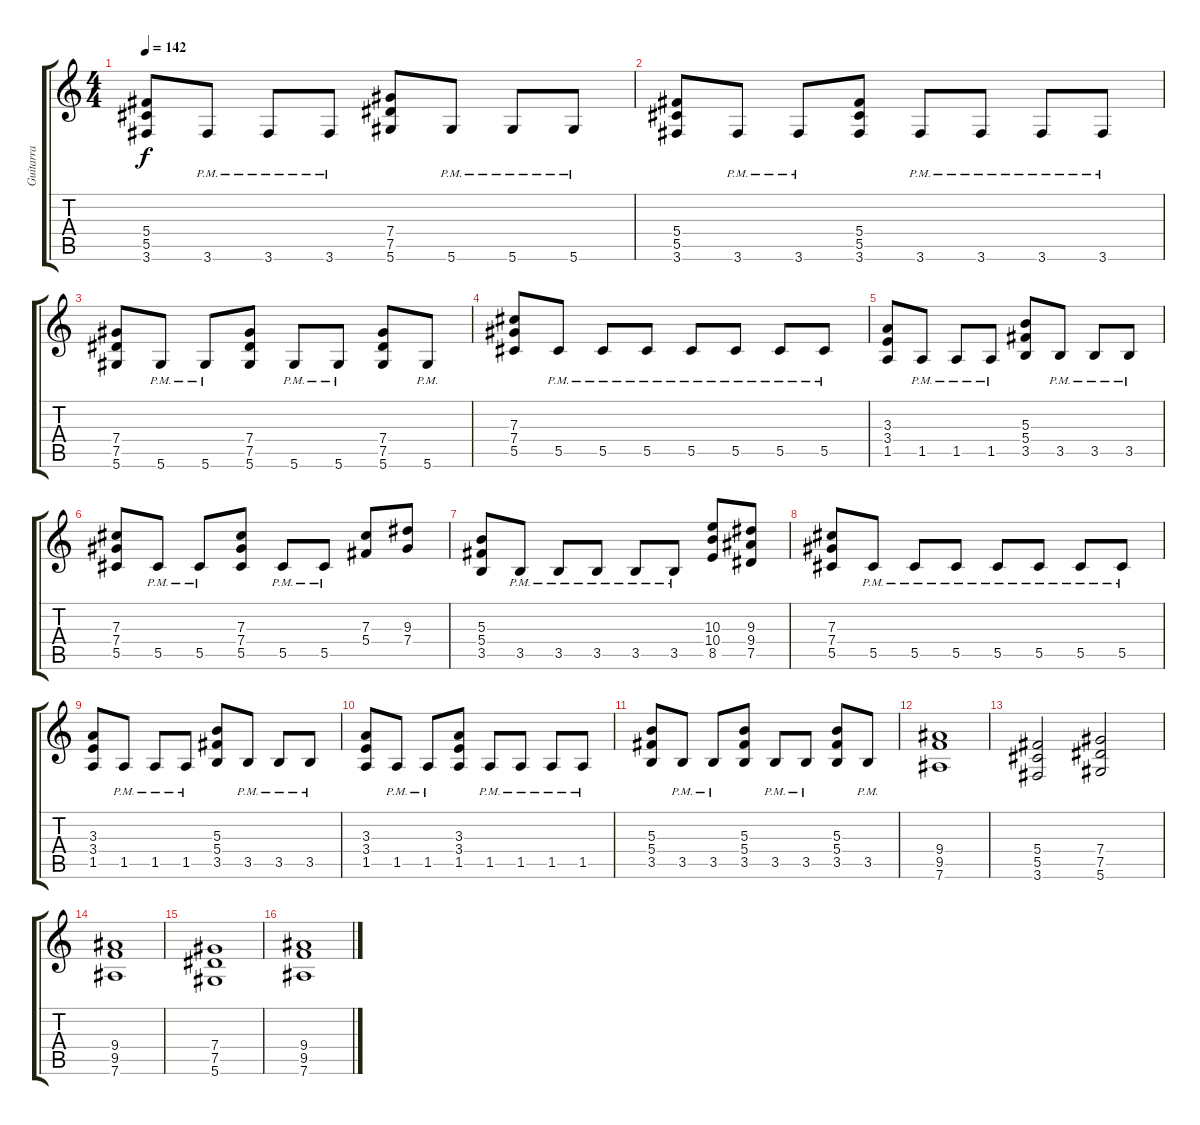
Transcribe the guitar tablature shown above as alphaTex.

\track ("Guitarra" "Guitarra") {instrument distortionguitar}
\staff {score tabs}
\tuning (Eb4 Bb3 Gb3 Db3 Ab2 Eb2) {hide}
\ts (4 4)
\tempo 142
\clef g2
\ks c
(5.4 5.5 3.6).8{dy f} 3.6{pm}.8 3.6{pm}.8 3.6{pm}.8 (7.4 7.5 5.6).8 5.6{pm}.8 5.6{pm}.8 5.6{pm}.8 |
(5.4 5.5 3.6).8 3.6{pm}.8 3.6{pm}.8 (5.4 5.5 3.6).8 3.6{pm}.8 3.6{pm}.8 3.6{pm}.8 3.6{pm}.8 |
(7.4 7.5 5.6).8 5.6{pm}.8 5.6{pm}.8 (7.4 7.5 5.6).8 5.6{pm}.8 5.6{pm}.8 (7.4 7.5 5.6).8 5.6{pm}.8 |
(7.3 7.4 5.5).8 5.5{pm}.8 5.5{pm}.8 5.5{pm}.8 5.5{pm}.8 5.5{pm}.8 5.5{pm}.8 5.5{pm}.8 |
(3.3 3.4 1.5).8 1.5{pm}.8 1.5{pm}.8 1.5{pm}.8 (5.3 5.4 3.5).8 3.5{pm}.8 3.5{pm}.8 3.5{pm}.8 |
(7.3 7.4 5.5).8 5.5{pm}.8 5.5{pm}.8 (7.3 7.4 5.5).8 5.5{pm}.8 5.5{pm}.8 (7.3 5.4).8 (9.3 7.4).8 |
(5.3 5.4 3.5).8 3.5{pm}.8 3.5{pm}.8 3.5{pm}.8 3.5{pm}.8 3.5{pm}.8 (10.3 10.4 8.5).8 (9.3 9.4 7.5).8 |
(7.3 7.4 5.5).8 5.5{pm}.8 5.5{pm}.8 5.5{pm}.8 5.5{pm}.8 5.5{pm}.8 5.5{pm}.8 5.5{pm}.8 |
(3.3 3.4 1.5).8 1.5{pm}.8 1.5{pm}.8 1.5{pm}.8 (5.3 5.4 3.5).8 3.5{pm}.8 3.5{pm}.8 3.5{pm}.8 |
(3.3 3.4 1.5).8 1.5{pm}.8 1.5{pm}.8 (3.3 3.4 1.5).8 1.5{pm}.8 1.5{pm}.8 1.5{pm}.8 1.5{pm}.8 |
(5.3 5.4 3.5).8 3.5{pm}.8 3.5{pm}.8 (5.3 5.4 3.5).8 3.5{pm}.8 3.5{pm}.8 (5.3 5.4 3.5).8 3.5{pm}.8 |
(9.4 9.5 7.6).1 |
(5.4 5.5 3.6).2 (7.4 7.5 5.6).2 |
(9.4 9.5 7.6).1 |
(7.4 7.5 5.6).1 |
(9.4 9.5 7.6).1
